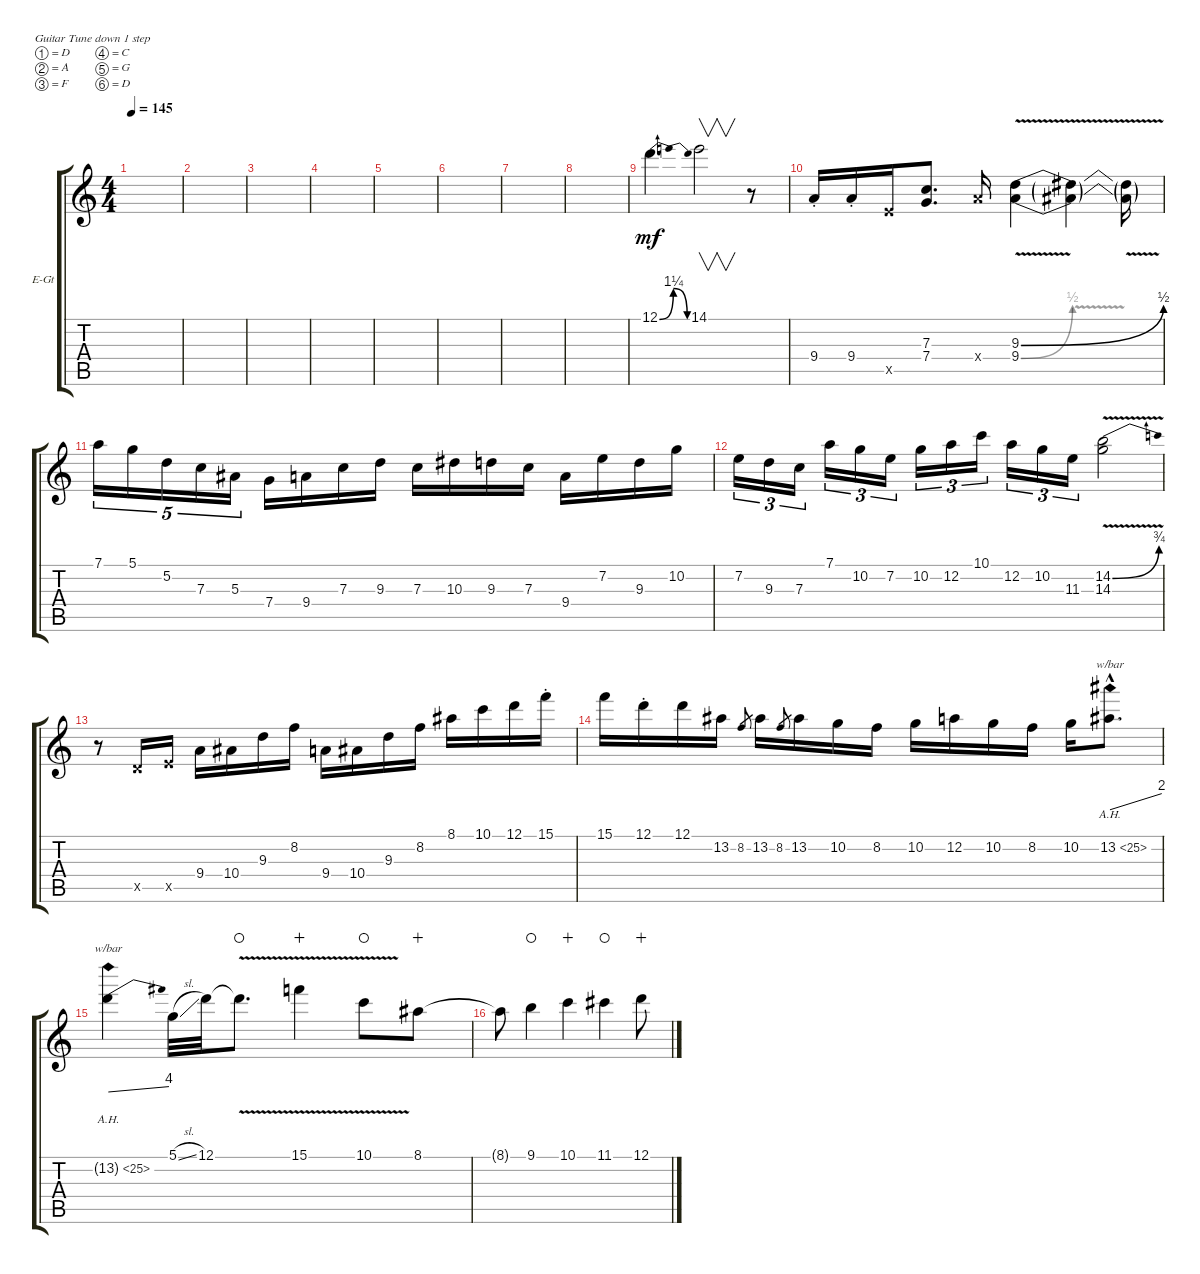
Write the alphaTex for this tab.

\defaultSystemsLayout 4
\bracketExtendMode groupsimilarinstruments
\firstSystemTrackNameOrientation horizontal
\otherSystemsTrackNameOrientation horizontal
\track ("Solo Guitar" "E-Gt") {instrument distortionguitar}
\staff {score tabs}
\tuning (D4 A3 F3 C3 G2 D2)
\ts (4 4)
\tempo 145
\clef g2
\scale
0.333333
\ks c
|
\scale
0.333333 |
\scale
0.333333 |
\scale
0.333333 |
\scale
0.333333 |
|
|
|
12.1{be (bendrelease 0 0 20.4 5 20.4 5 36.6 0)}.4{d dy mf} 14.1.2{v} r.8 |
9.4{st}.16 9.4{st}.16 9.5{x}.16 (7.4 7.3).8{d} 9.4{x}.16 (9.3{be (bend 0 0 14.399999999999999 2) v} 9.4{be (bend 0 0 16.2 2) v}).4 (9.3{t} 9.4{v t}).4 (9.3{t} 9.4{t}).16 |
7.1.16{tu (5 4)} 5.1.16{tu (5 4)} 5.2.16{tu (5 4)} 7.3.16{tu (5 4)} 5.3.16{tu (5 4)} 7.4.16 9.4.16 7.3.16 9.3.16 7.3.16 10.3.16 9.3.16 7.3.16 9.4.16 7.2.16 9.3.16 10.2.16 |
7.2.16{tu (3 2)} 9.3.16{tu (3 2)} 7.3.16{tu (3 2)} 7.1.16{tu (3 2)} 10.2.16{tu (3 2)} 7.2.16{tu (3 2)} 10.2.16{tu (3 2)} 12.2.16{tu (3 2)} 10.1.16{tu (3 2)} 12.2.16{tu (3 2)} 10.2.16{tu (3 2)} 11.3.16{tu (3 2)} (14.2{be (bend 0 0 59.4 3) v} 14.3{v}).2 |
r.8 7.5{x}.16 9.5{x}.16 9.4.16 10.4.16 9.3.16 8.2.16 9.4.16 10.4.16 9.3.16 8.2.16 8.1.16 10.1.16 12.1.16 15.1{st}.16 |
15.1.16 12.1{st}.16 12.1.16 13.2.16 8.2.8{gr} 13.2.16 8.2.8{gr} 13.2.16 10.2.16 8.2.16 10.2.16 12.2.16 10.2.16 8.2.16 10.2.16 13.2{ah 12 hac}.8{d tbe (dive default 0 0 59.4 8)} |
13.2{ah 12 t}.4{tbe (dive default 0 8 59.4 16)} 5.1{sl}.32 12.1.32 12.1{v t}.8{d waho} 15.1{v}.4{wahc} 10.1{v}.8{waho} 8.1.8{wahc} |
8.1{t}.8 9.1.4{waho} 10.1.4{wahc} 11.1.4{waho} 12.1.8{wahc}
